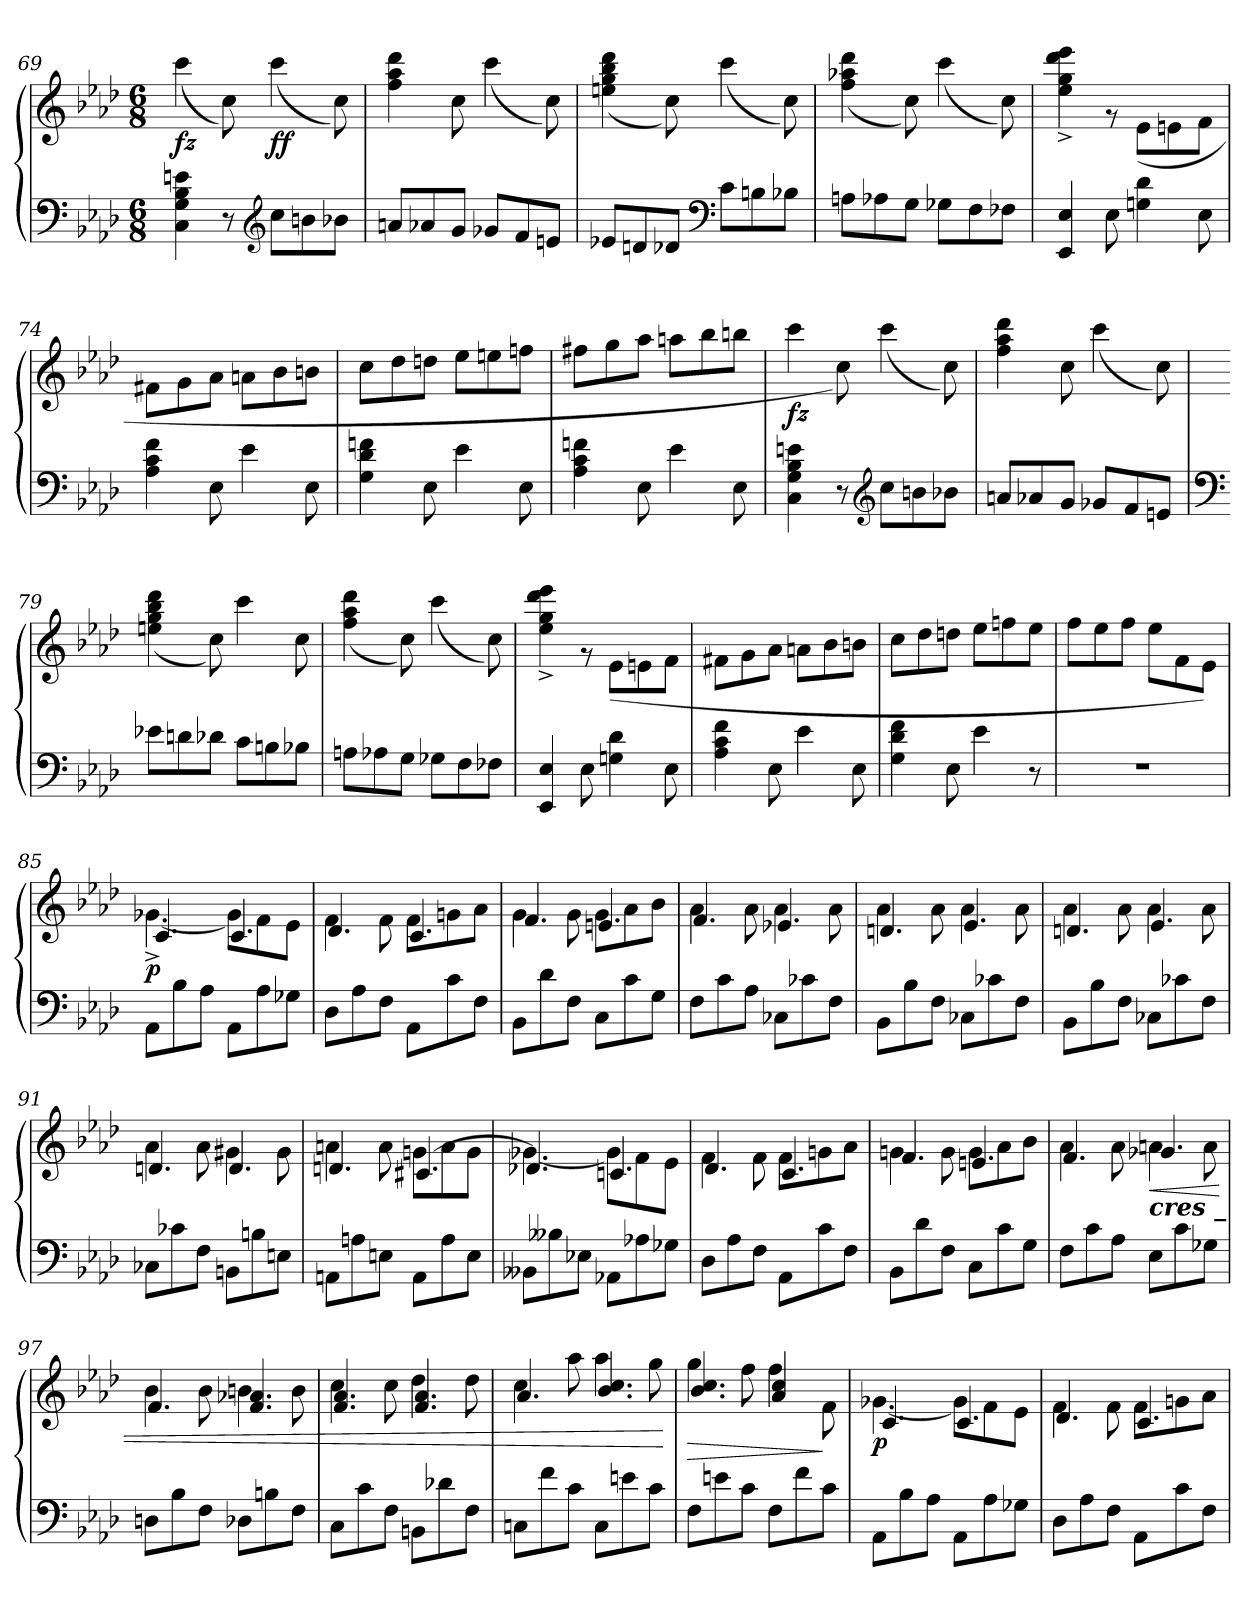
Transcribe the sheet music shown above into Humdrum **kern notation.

**kern	**kern	**dynam
*part1	*part1	*part1
*staff2	*staff1	*staff1/2
*clefF4	*clefG2	*
*k[b-e-a-d-]	*k[b-e-a-d-]	*
*A-:	*A-:	*
*M6/8	*M6/8	*
=69	=69	=69
*	*^	*
!	!	!	!LO:DY:b
4C\ 4G\ 4B-\ 4en\	2.ryy	(>4ccc\	fz
8r	.	8cc\)	.
*clefG2	*	*	*
!	!	!	!LO:DY:b
(>8cc\L	.	(>4ccc\	ff
8bn\	.	.	.
8b-X\J	.	8cc\)	.
=70	=70	=70	=70
8an/L	2.ryy	4ff\ 4aa-\ 4ddd-\	.
8a-X/	.	.	.
8g/J	.	8cc\)	.
8g-X/L	.	(>4ccc\	.
8f/	.	.	.
8en/J	.	8cc\)	.
=71	=71	=71	=71
8e-X/L	2.ryy	(>4een\ 4gg\ 4bb-\ 4ddd-\	.
8dn/	.	.	.
8d-X/J	.	8cc\)	.
*clefF4	*	*	*
8c\L	.	(>4ccc\	.
8Bn\	.	.	.
8B-X\J	.	8cc\)	.
!!LO:LB:g=z	!!
=72	=72	=72	=72
8An\L	2.ryy	(>4ff\ 4aa-X\ 4ddd-\	.
8A-X\	.	.	.
8G\J	.	8cc\)	.
8G-X\L	.	(>4ccc\	.
8F\	.	.	.
8F-X\J	.	8cc\)	.
=73	=73	=73	=73
4EE-/ 4E-/	2.ryy	4ee-\^ 4gg\^ 4ddd-\^ 4eee-\^	.
8E-\	.	8r	.
4Gn\ 4d-\	.	(>8e-\L	.
.	.	8en\	.
8E-\	.	8f\J	.
=74	=74	=74	=74
4A-\ 4c\ 4f\	2.ryy	8f#X\L	.
.	.	8g\	.
8E-\	.	8a-\J	.
4e-\	.	8an\L	.
.	.	8b-\	.
8E-\	.	8bn\J	.
=75	=75	=75	=75
4G\ 4d-\ 4fn\	2.ryy	8cc\L	.
.	.	8dd-\	.
8E-\	.	8ddn\J	.
4e-\	.	8ee-\L	.
.	.	8een\	.
8E-\	.	8ffn\J	.
=76	=76	=76	=76
4A-\ 4c\ 4fn\	2.ryy	8ff#X\L	.
.	.	8gg\	.
8E-\	.	8aa-\J	.
4e-\	.	8aan\L	.
.	.	8bb-\	.
8E-\	.	8bbn\J	.
!!LO:LB:g=z	!!
=77	=77	=77	=77
!	!	!	!LO:DY:b
4C\ 4G\ 4B-\ 4en\	2.ryy	4ccc\	fz
8r	.	8cc\)	.
*clefG2	*	*	*
(>8cc\L	.	(>4ccc\	.
8bn\	.	.	.
8b-X\J	.	8cc\)	.
=78	=78	=78	=78
8an/L	2.ryy	4ff\ 4aa-\ 4ddd-\	.
8a-X/	.	.	.
8g/J	.	8cc\)	.
8g-X/L	.	(>4ccc\	.
8f/	.	.	.
8en/J	.	8cc\)	.
=79	=79	=79	=79
*clefF4	*	*	*
8e-X\L	2.ryy	(>4een\ 4gg\ 4bb-\ 4ddd-\	.
8dn\	.	.	.
8d-X\J	.	8cc\)	.
8c\L	.	4ccc\	.
8Bn\	.	.	.
8B-X\J	.	8cc\	.
=80	=80	=80	=80
8An\L	2.ryy	(>4ff\ 4aa-\ 4ddd-\	.
8A-X\	.	.	.
8G\J	.	8cc\)	.
8G-X\L	.	(>4ccc\	.
8F\	.	.	.
8F-X\J	.	8cc\)	.
=81	=81	=81	=81
4EE-/ 4E-/	2.ryy	4ee-\^ 4gg\^ 4ddd-\^ 4eee-\^	.
8E-\	.	8r	.
4Gn\ 4d-\	.	(>8e-\L	.
.	.	8en\	.
8E-\	.	8f\J	.
!!LO:LB:g=z	!!
=82	=82	=82	=82
4A-\ 4c\ 4f\	2.ryy	8f#X\L	.
.	.	8g\	.
8E-\	.	8a-\J	.
4e-\	.	8an\L	.
.	.	8b-\	.
8E-\	.	8bn\J	.
=83	=83	=83	=83
4G\ 4d-\ 4f\	2.ryy	8cc\L	.
.	.	8dd-\	.
8E-\	.	8ddn\J	.
4e-\	.	8ee-\L	.
.	.	8ffn\	.
8r	.	8ee-\J	.
=84	=84	=84	=84
2.rF	2.ryy	8ff\L	.
.	.	8ee-\	.
.	.	8ff\J	.
.	.	8ee-\L	.
.	.	8f\	.
.	.	8e-\J)	.
=85	=85	=85	=85
*	*	*^	*
!	!	!	!	!LO:DY:b
8AA-\L	2.ryy	[4.g-X^\	4.c/	p
8B-\	.	.	.	.
8A-\J	.	.	.	.
8AA-\L	.	8g-\L]	4.c/	.
8A-\	.	8f\	.	.
8G-X\J	.	8e-\J	.	.
=86	=86	=86	=86	=86
8D-\L	2.ryy	4f\	4.d-/	.
8A-\	.	.	.	.
8F\J	.	8f\	.	.
8AA-\L	.	8f\L	4.c/	.
8c\	.	8gn\	.	.
8F\J	.	8a-\J	.	.
=87	=87	=87	=87	=87
8BB-\L	2.ryy	4g\	4.f/	.
8d-\	.	.	.	.
8F\J	.	8g\	.	.
8C\L	.	8g\L	4.en/	.
8c\	.	8a-\	.	.
8G\J	.	8b-\J	.	.
!!LO:LB:g=z	!!	!!
=88	=88	=88	=88	=88
8F\L	2.ryy	4a-\	4.f/	.
8c\	.	.	.	.
8A-\J	.	8a-\	.	.
8C-X\L	.	4a-\	4.e-X/	.
8c-X\	.	.	.	.
8F\J	.	8a-\	.	.
=89	=89	=89	=89	=89
8BB-\L	2.ryy	4a-\	4.dn/	.
8B-\	.	.	.	.
8F\J	.	8a-\	.	.
8C-X\L	.	4a-\	4.e-/	.
8c-X\	.	.	.	.
8F\J	.	8a-\	.	.
=90	=90	=90	=90	=90
8BB-\L	2.ryy	4a-\	4.dn/	.
8B-\	.	.	.	.
8F\J	.	8a-\	.	.
8C-X\L	.	4a-\	4.e-/	.
8c-X\	.	.	.	.
8F\J	.	8a-\	.	.
=91	=91	=91	=91	=91
8C-X\L	2.ryy	4a-\	4.dn/	.
8c-X\	.	.	.	.
8F\J	.	8a-\	.	.
8BBn\L	.	4g#X\	4.d/	.
8Bn\	.	.	.	.
8En\J	.	8g#\	.	.
=92	=92	=92	=92	=92
8AAn\L	2.ryy	4an\	4.dn/	.
8An\	.	.	.	.
8En\J	.	8a\	.	.
8AA\L	.	8gn\L	(<4.c#X/	.
8A\	.	8a\	.	.
8E\J	.	8g\J	.	.
!!LO:PB:g=z	!!	!!
=93	=93	=93	=93	=93
8BB--X\L	2.ryy	[4.g-X\	4.d-X/)	.
8B--X\	.	.	.	.
8E-X\J	.	.	.	.
8AA-X\L	.	8g-\L]	4.cn/	.
8A-X\	.	8f\	.	.
8G-X\J	.	8e-\J	.	.
=94	=94	=94	=94	=94
8D-\L	2.ryy	4f\	4.d-/	.
8A-\	.	.	.	.
8F\J	.	8f\	.	.
8AA-\L	.	8f\L	4.c/	.
8c\	.	8gn\	.	.
8F\J	.	8a-\J	.	.
=95	=95	=95	=95	=95
8BB-\L	2.ryy	4gn\	4.f/	.
8d-\	.	.	.	.
8F\J	.	8g\	.	.
8C\L	.	8g\L	4.en/	.
8c\	.	8a-\	.	.
8G\J	.	8b-\J	.	.
=96	=96	=96	=96	=96
8F\L	2.ryy	4a-\	4.f/	.
8c\	.	.	.	.
8A-\J	.	8a-\	.	.
!	!	!LO:TX:b:Bi:t=cres _	!	!
!	!	!	!	!LO:HP:b
8E-\L	.	4an\	4.g-X/	<
8c\	.	.	.	.
8G-X\J	.	8a\	.	.
=97	=97	=97	=97	=97
8Dn\L	2.ryy	4b-\	4.f/	.
8B-\	.	.	.	.
8F\J	.	8b-\	.	.
8D-X\L	.	4bn\	4.f/ 4.a-X/	.
8Bn\	.	.	.	.
8F\J	.	8b\	.	.
!!LO:LB:g=z	!!	!!
=98	=98	=98	=98	=98
8C\L	2.ryy	4cc\	4.f/ 4.a-/	.
8c\	.	.	.	.
8F\J	.	8cc\	.	.
8BBn\L	.	4dd-\	4.f/ 4.a-/	.
8d-X\	.	.	.	.
8F\J	.	8dd-\	.	.
=99	=99	=99	=99	=99
8Cn\L	2.ryy	4cc\	4.a-/	.
8f\	.	.	.	.
8c\J	.	8aa-\	.	.
8C\L	.	4aa-\	4.b-/ 4.cc/	.
8en\	.	.	.	.
8c\J	.	8gg\	.	.
*	*v	*v	*v	*
.	.	[
=100	=100	=100
!	!LO:TX:b:Bi:t=dim _	!
!	!	!LO:HP:b
*	*^	*
*	*	*^	*
8F\L	2.ryy	4gg\	4.b-/ 4.cc/	>
8en\	.	.	.	.
8c\J	.	8ff\	.	.
8F\L	.	4ff\	4a-/ 4cc/	.
8f\	.	.	.	.
8c\J	.	8f\	8ryy	]
=101	=101	=101	=101	=101
!	!	!	!	!LO:DY:b
8AA-\L	2.ryy	[4.g-X\	4.c/	p
8B-\	.	.	.	.
8A-\J	.	.	.	.
8AA-\L	.	8g-\L]	4.c/	.
8A-\	.	8f\	.	.
8G-X\J	.	8e-\J	.	.
=102	=102	=102	=102	=102
8D-\L	2.ryy	4f\	4.d-/	.
8A-\	.	.	.	.
8F\J	.	8f\	.	.
8AA-\L	.	8f\L	4.c/	.
8c\	.	8gn\	.	.
8F\J	.	8a-\J	.	.
*	*v	*v	*v	*
=	=	=
*-	*-	*-
